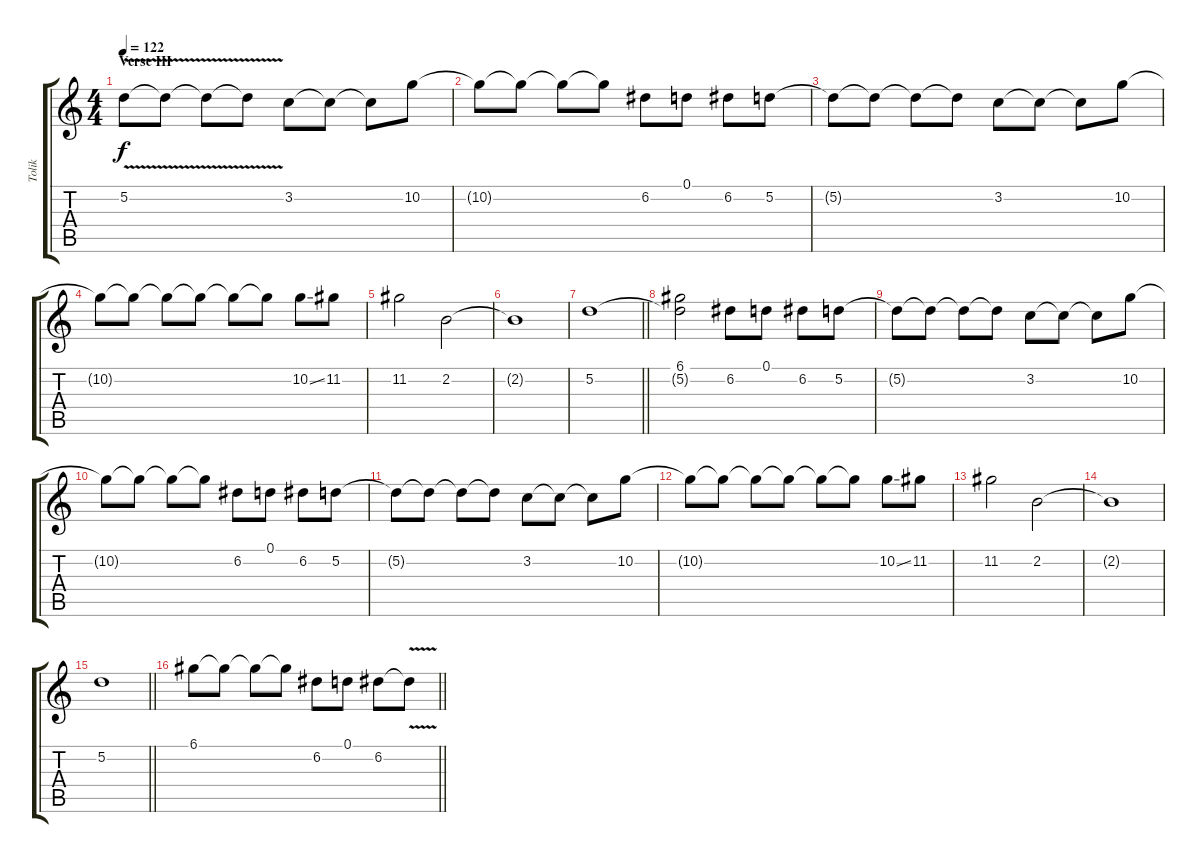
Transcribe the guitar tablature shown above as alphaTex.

\track ("Tolik" "Tolik") {instrument distortionguitar}
\staff {score tabs}
\tuning (D4 A3 F3 C3 G2 C2) {hide}
\ts (4 4)
\section ("" "Verse III")
\tempo 122
\clef g2
\ks c
5.2{v t}.8{dy f} 5.2{v t}.8 5.2{v t}.8 5.2{v t}.8 3.2.8 3.2{t}.8 3.2{t}.8 10.2.8 |
10.2{t}.8 10.2{t}.8 10.2{t}.8 10.2{t}.8 6.2.8 0.1.8 6.2.8 5.2.8 |
5.2{t}.8 5.2{t}.8 5.2{t}.8 5.2{t}.8 3.2.8 3.2{t}.8 3.2{t}.8 10.2.8 |
10.2{t}.8 10.2{t}.8 10.2{t}.8 10.2{t}.8 10.2{t}.8 10.2{t}.8 10.2{ss}.8 11.2.8 |
11.2.2 2.2.2 |
2.2{t}.1 |
\barLineRight lightlight
5.2.1 |
(6.1 5.2{t}).2 6.2.8 0.1.8 6.2.8 5.2.8 |
5.2{t}.8 5.2{t}.8 5.2{t}.8 5.2{t}.8 3.2.8 3.2{t}.8 3.2{t}.8 10.2.8 |
10.2{t}.8 10.2{t}.8 10.2{t}.8 10.2{t}.8 6.2.8 0.1.8 6.2.8 5.2.8 |
5.2{t}.8 5.2{t}.8 5.2{t}.8 5.2{t}.8 3.2.8 3.2{t}.8 3.2{t}.8 10.2.8 |
10.2{t}.8 10.2{t}.8 10.2{t}.8 10.2{t}.8 10.2{t}.8 10.2{t}.8 10.2{ss}.8 11.2.8 |
11.2.2 2.2.2 |
2.2{t}.1 |
\barLineRight lightlight
5.2.1 |
\barLineRight lightlight
6.1.8 6.1{t}.8 6.1{t}.8 6.1{t}.8 6.2.8 0.1.8 6.2.8 6.2{v t}.8
